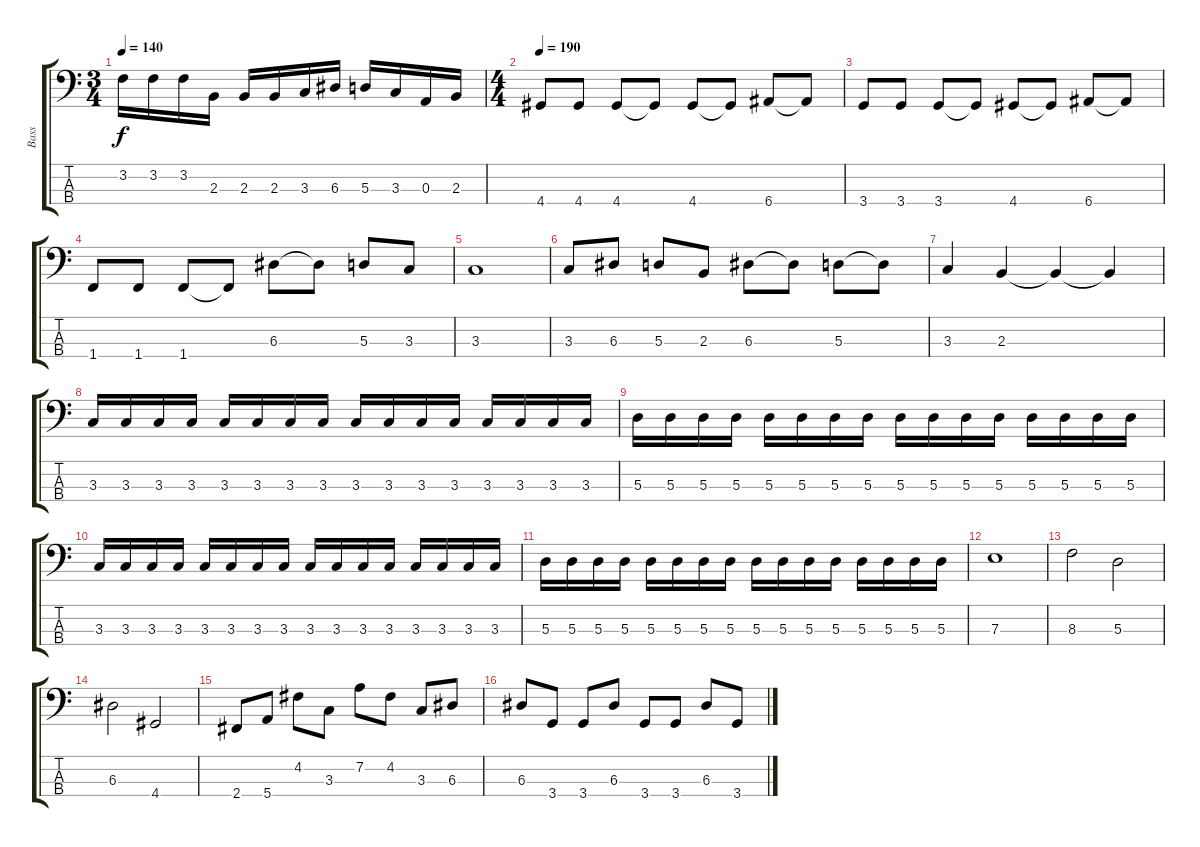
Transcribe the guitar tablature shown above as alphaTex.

\track ("Bass" "Bass") {instrument electricbassfinger}
\staff {score tabs}
\tuning (G2 D2 A1 E1) {hide}
\ts (3 4)
\tempo 140
\clef f4
\ks c
3.2.16{dy f} 3.2.16 3.2.16 2.3.16 2.3.16 2.3.16 3.3.16 6.3.16 5.3.16 3.3.16 0.3.16 2.3.16 |
\ts (4 4)
\tempo 190
4.4.8 4.4.8 4.4.8 4.4{t}.8 4.4.8 4.4{t}.8 6.4.8 6.4{t}.8 |
3.4.8 3.4.8 3.4.8 3.4{t}.8 4.4.8 4.4{t}.8 6.4.8 6.4{t}.8 |
1.4.8 1.4.8 1.4.8 1.4{t}.8 6.3.8 6.3{t}.8 5.3.8 3.3.8 |
3.3.1 |
3.3.8 6.3.8 5.3.8 2.3.8 6.3.8 6.3{t}.8 5.3.8 5.3{t}.8 |
3.3.4 2.3.4 2.3{t}.4 2.3{t}.4 |
3.3.16 3.3.16 3.3.16 3.3.16 3.3.16 3.3.16 3.3.16 3.3.16 3.3.16 3.3.16 3.3.16 3.3.16 3.3.16 3.3.16 3.3.16 3.3.16 |
5.3.16 5.3.16 5.3.16 5.3.16 5.3.16 5.3.16 5.3.16 5.3.16 5.3.16 5.3.16 5.3.16 5.3.16 5.3.16 5.3.16 5.3.16 5.3.16 |
3.3.16 3.3.16 3.3.16 3.3.16 3.3.16 3.3.16 3.3.16 3.3.16 3.3.16 3.3.16 3.3.16 3.3.16 3.3.16 3.3.16 3.3.16 3.3.16 |
5.3.16 5.3.16 5.3.16 5.3.16 5.3.16 5.3.16 5.3.16 5.3.16 5.3.16 5.3.16 5.3.16 5.3.16 5.3.16 5.3.16 5.3.16 5.3.16 |
7.3.1 |
8.3.2 5.3.2 |
6.3.2 4.4.2 |
2.4.8 5.4.8 4.2.8 3.3.8 7.2.8 4.2.8 3.3.8 6.3.8 |
6.3.8 3.4.8 3.4.8 6.3.8 3.4.8 3.4.8 6.3.8 3.4.8
